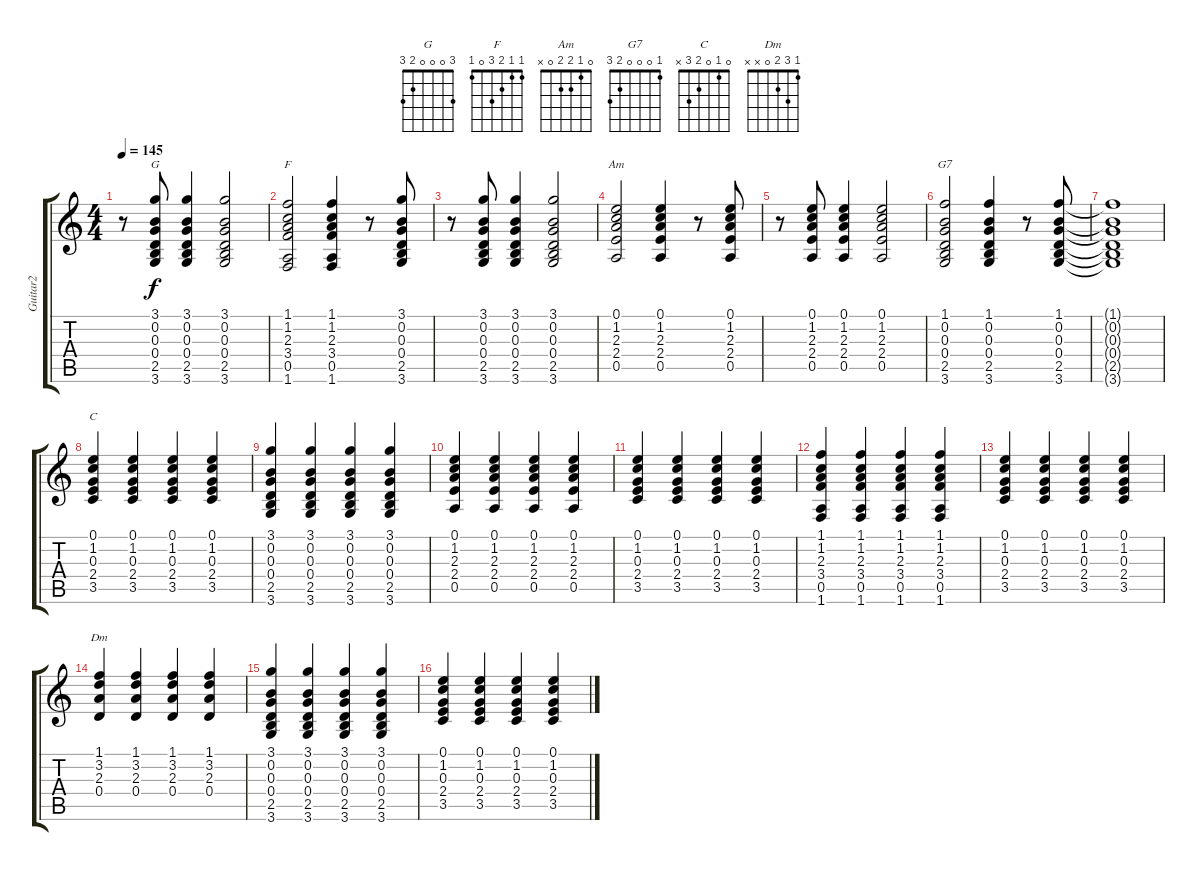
\track ("Guitar2" "Guitar2") {instrument acousticguitarsteel}
\staff {score tabs}
\tuning (E4 B3 G3 D3 A2 E2) {hide}
\chord ("G" 3 0 0 0 2 3)
\chord ("F" 1 1 2 3 0 1)
\chord ("Am" 0 1 2 2 0 x)
\chord ("G7" 1 0 0 0 2 3)
\chord ("C" 0 1 0 2 3 x)
\chord ("Dm" 1 3 2 0 x x)
\ts (4 4)
\tempo 145
\clef g2
\ks c
r.8{dy f} (3.1 0.2 0.3 0.4 2.5 3.6).8{ch "G"} (3.1 0.2 0.3 0.4 2.5 3.6).4 (3.1 0.2 0.3 0.4 2.5 3.6).2 |
(1.1 1.2 2.3 3.4 0.5 1.6).2{ch "F"} (1.1 1.2 2.3 3.4 0.5 1.6).4 r.8 (3.1 0.2 0.3 0.4 2.5 3.6).8 |
r.8 (3.1 0.2 0.3 0.4 2.5 3.6).8 (3.1 0.2 0.3 0.4 2.5 3.6).4 (3.1 0.2 0.3 0.4 2.5 3.6).2 |
(0.1 1.2 2.3 2.4 0.5).2{ch "Am"} (0.1 1.2 2.3 2.4 0.5).4 r.8 (0.1 1.2 2.3 2.4 0.5).8 |
r.8 (0.1 1.2 2.3 2.4 0.5).8 (0.1 1.2 2.3 2.4 0.5).4 (0.1 1.2 2.3 2.4 0.5).2 |
(1.1 0.2 0.3 0.4 2.5 3.6).2{ch "G7"} (1.1 0.2 0.3 0.4 2.5 3.6).4 r.8 (1.1 0.2 0.3 0.4 2.5 3.6).8 |
(1.1{t} 0.2{t} 0.3{t} 0.4{t} 2.5{t} 3.6{t}).1 |
(0.1 1.2 0.3 2.4 3.5).4{ch "C"} (0.1 1.2 0.3 2.4 3.5).4 (0.1 1.2 0.3 2.4 3.5).4 (0.1 1.2 0.3 2.4 3.5).4 |
(3.1 0.2 0.3 0.4 2.5 3.6).4 (3.1 0.2 0.3 0.4 2.5 3.6).4 (3.1 0.2 0.3 0.4 2.5 3.6).4 (3.1 0.2 0.3 0.4 2.5 3.6).4 |
(0.1 1.2 2.3 2.4 0.5).4 (0.1 1.2 2.3 2.4 0.5).4 (0.1 1.2 2.3 2.4 0.5).4 (0.1 1.2 2.3 2.4 0.5).4 |
(0.1 1.2 0.3 2.4 3.5).4 (0.1 1.2 0.3 2.4 3.5).4 (0.1 1.2 0.3 2.4 3.5).4 (0.1 1.2 0.3 2.4 3.5).4 |
(1.1 1.2 2.3 3.4 0.5 1.6).4 (1.1 1.2 2.3 3.4 0.5 1.6).4 (1.1 1.2 2.3 3.4 0.5 1.6).4 (1.1 1.2 2.3 3.4 0.5 1.6).4 |
(0.1 1.2 0.3 2.4 3.5).4 (0.1 1.2 0.3 2.4 3.5).4 (0.1 1.2 0.3 2.4 3.5).4 (0.1 1.2 0.3 2.4 3.5).4 |
(1.1 3.2 2.3 0.4).4{ch "Dm"} (1.1 3.2 2.3 0.4).4 (1.1 3.2 2.3 0.4).4 (1.1 3.2 2.3 0.4).4 |
(3.1 0.2 0.3 0.4 2.5 3.6).4 (3.1 0.2 0.3 0.4 2.5 3.6).4 (3.1 0.2 0.3 0.4 2.5 3.6).4 (3.1 0.2 0.3 0.4 2.5 3.6).4 |
(0.1 1.2 0.3 2.4 3.5).4 (0.1 1.2 0.3 2.4 3.5).4 (0.1 1.2 0.3 2.4 3.5).4 (0.1 1.2 0.3 2.4 3.5).4
